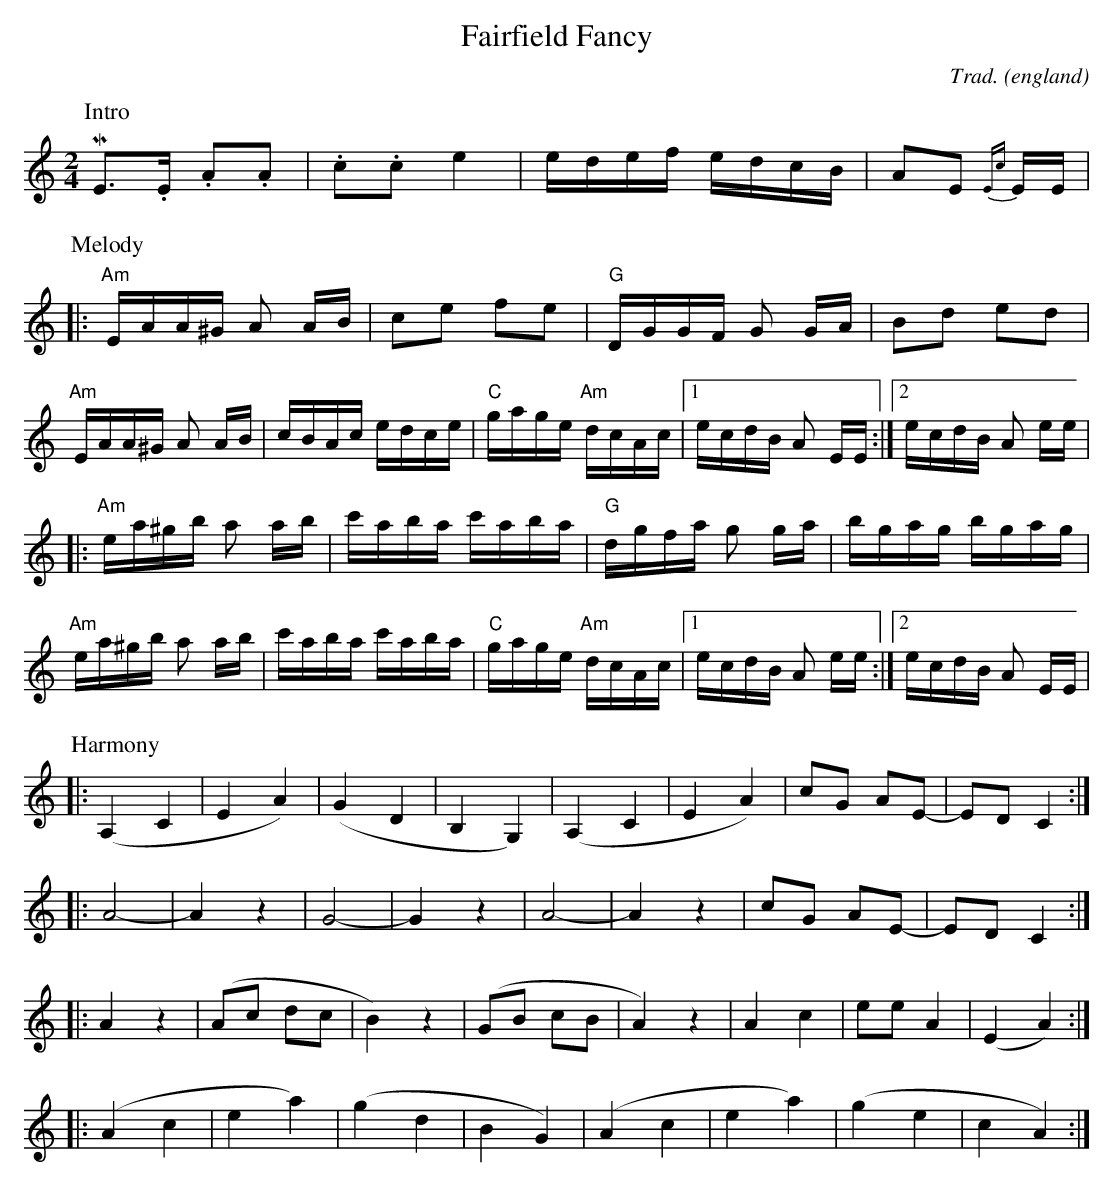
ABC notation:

X:1
T: Fairfield Fancy    % -----
O:england
C: Trad.   %haha
M: 2/4
K:Am
P:Intro
ME2>.E2 .A2.A2 | .c2.c2 e4 | edef edcB | A2E2 {Ec}+E2c2a2+ EE |
P:Melody
|: "Am"EAA^G A2 AB | c2e2 f2e2 | "G"DGGF G2 GA | B2d2 e2d2|
"Am"EAA^G A2 AB | cBAc edce | "C"gage "Am"dcAc |1 ecdB A2 EE :|2ecdB A2 ee|
|:   "Am"ea^gb a2 ab | c'aba c'aba | "G"dgfa g2 ga | bgag bgag |
"Am"ea^gb a2 ab | c'aba c'aba | "C"gage "Am"dcAc |1 ecdB A2 ee :|2 ecdB A2 EE|
P:Harmony
L:1/4
|: (A,C | EA) | (GD | B,G,) | (A, C | E A) | c/G/ A/E/- | E/D/ C :|
|: A2-  | A z  | G2- | G z  |A2-   | A z  | c/G/ A/E/- | E/D/ C :|
|: A z |  (A/c/ d/c/ | B) z | (G/B/ c/B/ | A) z | A c | e/e/ A | (E A) :|
|: (Ac | ea) | (gd | BG) | (Ac | ea) | (ge | cA) :|
